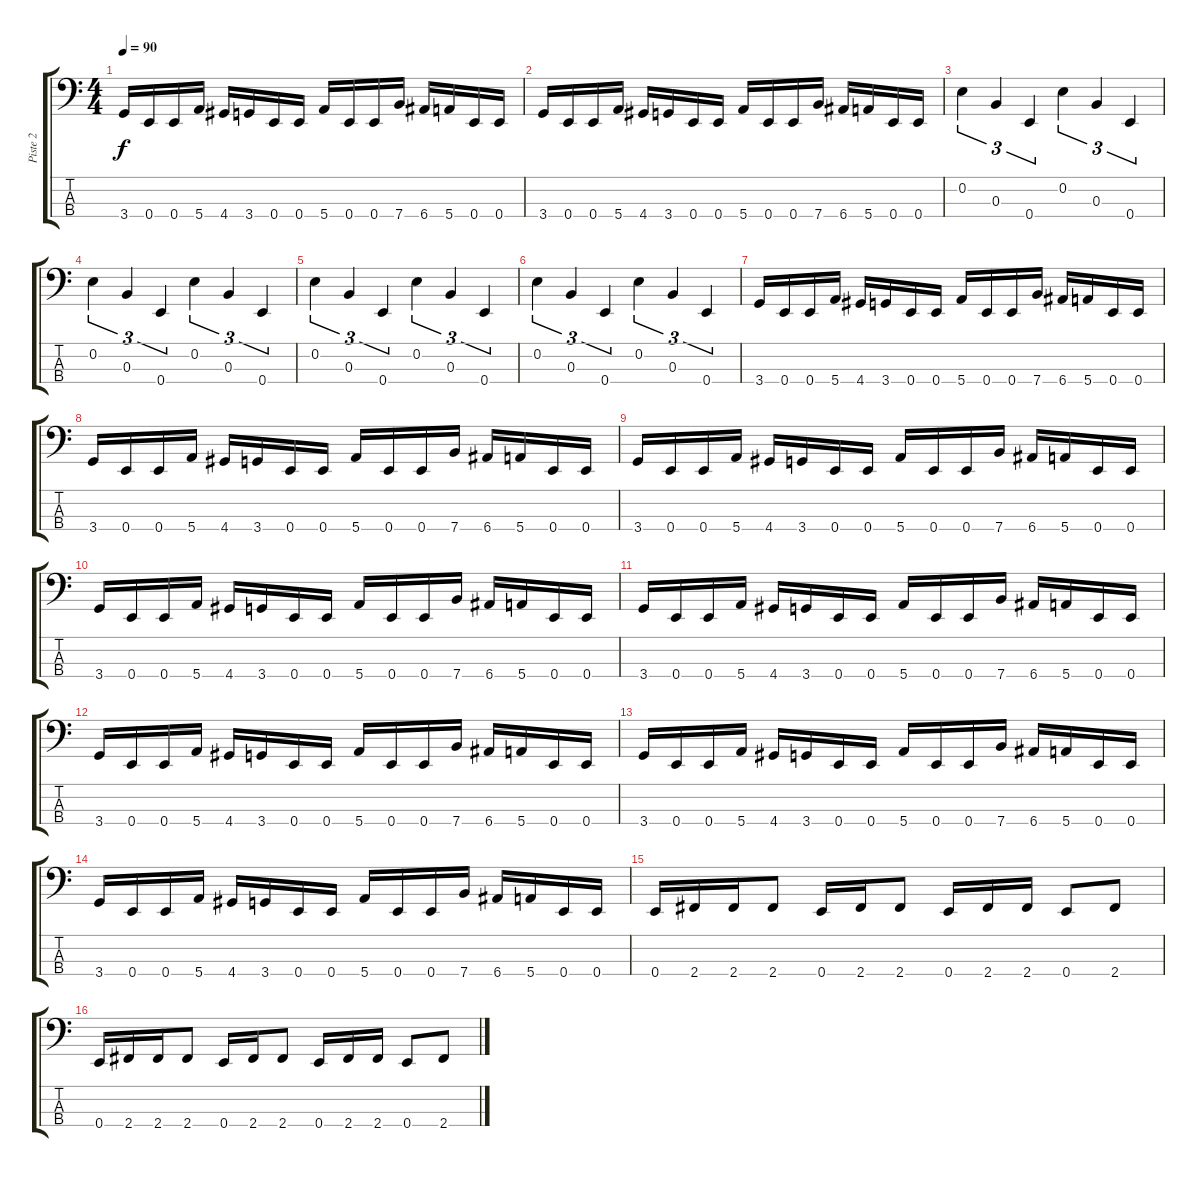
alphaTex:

\track ("Piste 2" "Piste 2") {instrument electricbassfinger}
\staff {score tabs}
\tuning (A2 E2 B1 E1) {hide}
\ts (4 4)
\tempo 90
\clef f4
\ks c
3.4.16{dy f} 0.4.16 0.4.16 5.4.16 4.4.16 3.4.16 0.4.16 0.4.16 5.4.16 0.4.16 0.4.16 7.4.16 6.4.16 5.4.16 0.4.16 0.4.16 |
3.4.16 0.4.16 0.4.16 5.4.16 4.4.16 3.4.16 0.4.16 0.4.16 5.4.16 0.4.16 0.4.16 7.4.16 6.4.16 5.4.16 0.4.16 0.4.16 |
0.2.4{tu (3 2)} 0.3.4{tu (3 2)} 0.4.4{tu (3 2)} 0.2.4{tu (3 2)} 0.3.4{tu (3 2)} 0.4.4{tu (3 2)} |
0.2.4{tu (3 2)} 0.3.4{tu (3 2)} 0.4.4{tu (3 2)} 0.2.4{tu (3 2)} 0.3.4{tu (3 2)} 0.4.4{tu (3 2)} |
0.2.4{tu (3 2)} 0.3.4{tu (3 2)} 0.4.4{tu (3 2)} 0.2.4{tu (3 2)} 0.3.4{tu (3 2)} 0.4.4{tu (3 2)} |
0.2.4{tu (3 2)} 0.3.4{tu (3 2)} 0.4.4{tu (3 2)} 0.2.4{tu (3 2)} 0.3.4{tu (3 2)} 0.4.4{tu (3 2)} |
3.4.16 0.4.16 0.4.16 5.4.16 4.4.16 3.4.16 0.4.16 0.4.16 5.4.16 0.4.16 0.4.16 7.4.16 6.4.16 5.4.16 0.4.16 0.4.16 |
3.4.16 0.4.16 0.4.16 5.4.16 4.4.16 3.4.16 0.4.16 0.4.16 5.4.16 0.4.16 0.4.16 7.4.16 6.4.16 5.4.16 0.4.16 0.4.16 |
3.4.16 0.4.16 0.4.16 5.4.16 4.4.16 3.4.16 0.4.16 0.4.16 5.4.16 0.4.16 0.4.16 7.4.16 6.4.16 5.4.16 0.4.16 0.4.16 |
3.4.16 0.4.16 0.4.16 5.4.16 4.4.16 3.4.16 0.4.16 0.4.16 5.4.16 0.4.16 0.4.16 7.4.16 6.4.16 5.4.16 0.4.16 0.4.16 |
3.4.16 0.4.16 0.4.16 5.4.16 4.4.16 3.4.16 0.4.16 0.4.16 5.4.16 0.4.16 0.4.16 7.4.16 6.4.16 5.4.16 0.4.16 0.4.16 |
3.4.16 0.4.16 0.4.16 5.4.16 4.4.16 3.4.16 0.4.16 0.4.16 5.4.16 0.4.16 0.4.16 7.4.16 6.4.16 5.4.16 0.4.16 0.4.16 |
3.4.16 0.4.16 0.4.16 5.4.16 4.4.16 3.4.16 0.4.16 0.4.16 5.4.16 0.4.16 0.4.16 7.4.16 6.4.16 5.4.16 0.4.16 0.4.16 |
3.4.16 0.4.16 0.4.16 5.4.16 4.4.16 3.4.16 0.4.16 0.4.16 5.4.16 0.4.16 0.4.16 7.4.16 6.4.16 5.4.16 0.4.16 0.4.16 |
0.4.16 2.4.16 2.4.16 2.4.8 0.4.16 2.4.16 2.4.8 0.4.16 2.4.16 2.4.16 0.4.8 2.4.8 |
0.4.16 2.4.16 2.4.16 2.4.8 0.4.16 2.4.16 2.4.8 0.4.16 2.4.16 2.4.16 0.4.8 2.4.8
